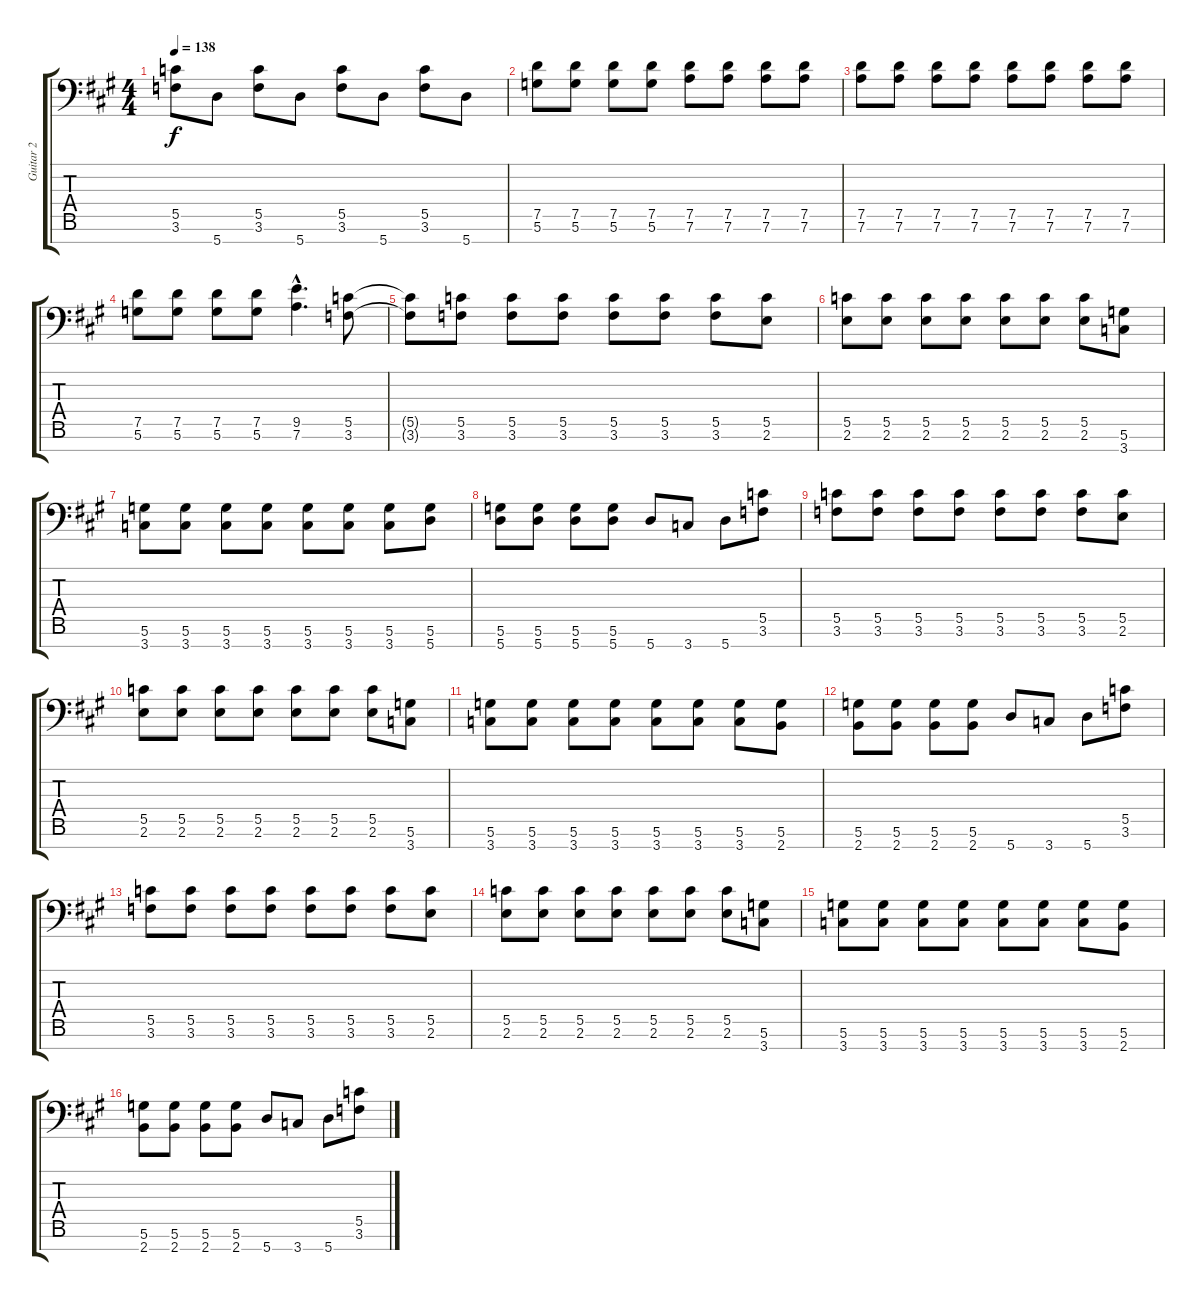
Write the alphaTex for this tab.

\track ("Guitar 2" "Guitar 2") {instrument overdrivenguitar}
\staff {score tabs}
\tuning (D4 A3 F3 C3 G2 D2 A1) {hide}
\ts (4 4)
\tempo 138
\clef f4
\ks f#minor
(5.5{t} 3.6{t}).8{dy f} 5.7.8 (5.5 3.6).8 5.7.8 (5.5 3.6).8 5.7.8 (5.5 3.6).8 5.7.8 |
(7.5 5.6).8 (7.5 5.6).8 (7.5 5.6).8 (7.5 5.6).8 (7.5 7.6).8 (7.5 7.6).8 (7.5 7.6).8 (7.5 7.6).8 |
(7.5 7.6).8 (7.5 7.6).8 (7.5 7.6).8 (7.5 7.6).8 (7.5 7.6).8 (7.5 7.6).8 (7.5 7.6).8 (7.5 7.6).8 |
(7.5 5.6).8 (7.5 5.6).8 (7.5 5.6).8 (7.5 5.6).8 (9.5{hac} 7.6{hac}).4{d} (5.5 3.6).8 |
(5.5{t} 3.6{t}).8 (5.5 3.6).8 (5.5 3.6).8 (5.5 3.6).8 (5.5 3.6).8 (5.5 3.6).8 (5.5 3.6).8 (5.5 2.6).8 |
(5.5 2.6).8 (5.5 2.6).8 (5.5 2.6).8 (5.5 2.6).8 (5.5 2.6).8 (5.5 2.6).8 (5.5 2.6).8 (5.6 3.7).8 |
(5.6 3.7).8 (5.6 3.7).8 (5.6 3.7).8 (5.6 3.7).8 (5.6 3.7).8 (5.6 3.7).8 (5.6 3.7).8 (5.6 5.7).8 |
(5.6 5.7).8 (5.6 5.7).8 (5.6 5.7).8 (5.6 5.7).8 5.7.8 3.7.8 5.7.8 (5.5 3.6).8 |
(5.5 3.6).8 (5.5 3.6).8 (5.5 3.6).8 (5.5 3.6).8 (5.5 3.6).8 (5.5 3.6).8 (5.5 3.6).8 (5.5 2.6).8 |
(5.5 2.6).8 (5.5 2.6).8 (5.5 2.6).8 (5.5 2.6).8 (5.5 2.6).8 (5.5 2.6).8 (5.5 2.6).8 (5.6 3.7).8 |
(5.6 3.7).8 (5.6 3.7).8 (5.6 3.7).8 (5.6 3.7).8 (5.6 3.7).8 (5.6 3.7).8 (5.6 3.7).8 (5.6 2.7).8 |
(5.6 2.7).8 (5.6 2.7).8 (5.6 2.7).8 (5.6 2.7).8 5.7.8 3.7.8 5.7.8 (5.5 3.6).8 |
(5.5 3.6).8 (5.5 3.6).8 (5.5 3.6).8 (5.5 3.6).8 (5.5 3.6).8 (5.5 3.6).8 (5.5 3.6).8 (5.5 2.6).8 |
(5.5 2.6).8 (5.5 2.6).8 (5.5 2.6).8 (5.5 2.6).8 (5.5 2.6).8 (5.5 2.6).8 (5.5 2.6).8 (5.6 3.7).8 |
(5.6 3.7).8 (5.6 3.7).8 (5.6 3.7).8 (5.6 3.7).8 (5.6 3.7).8 (5.6 3.7).8 (5.6 3.7).8 (5.6 2.7).8 |
(5.6 2.7).8 (5.6 2.7).8 (5.6 2.7).8 (5.6 2.7).8 5.7.8 3.7.8 5.7.8 (5.5 3.6).8
